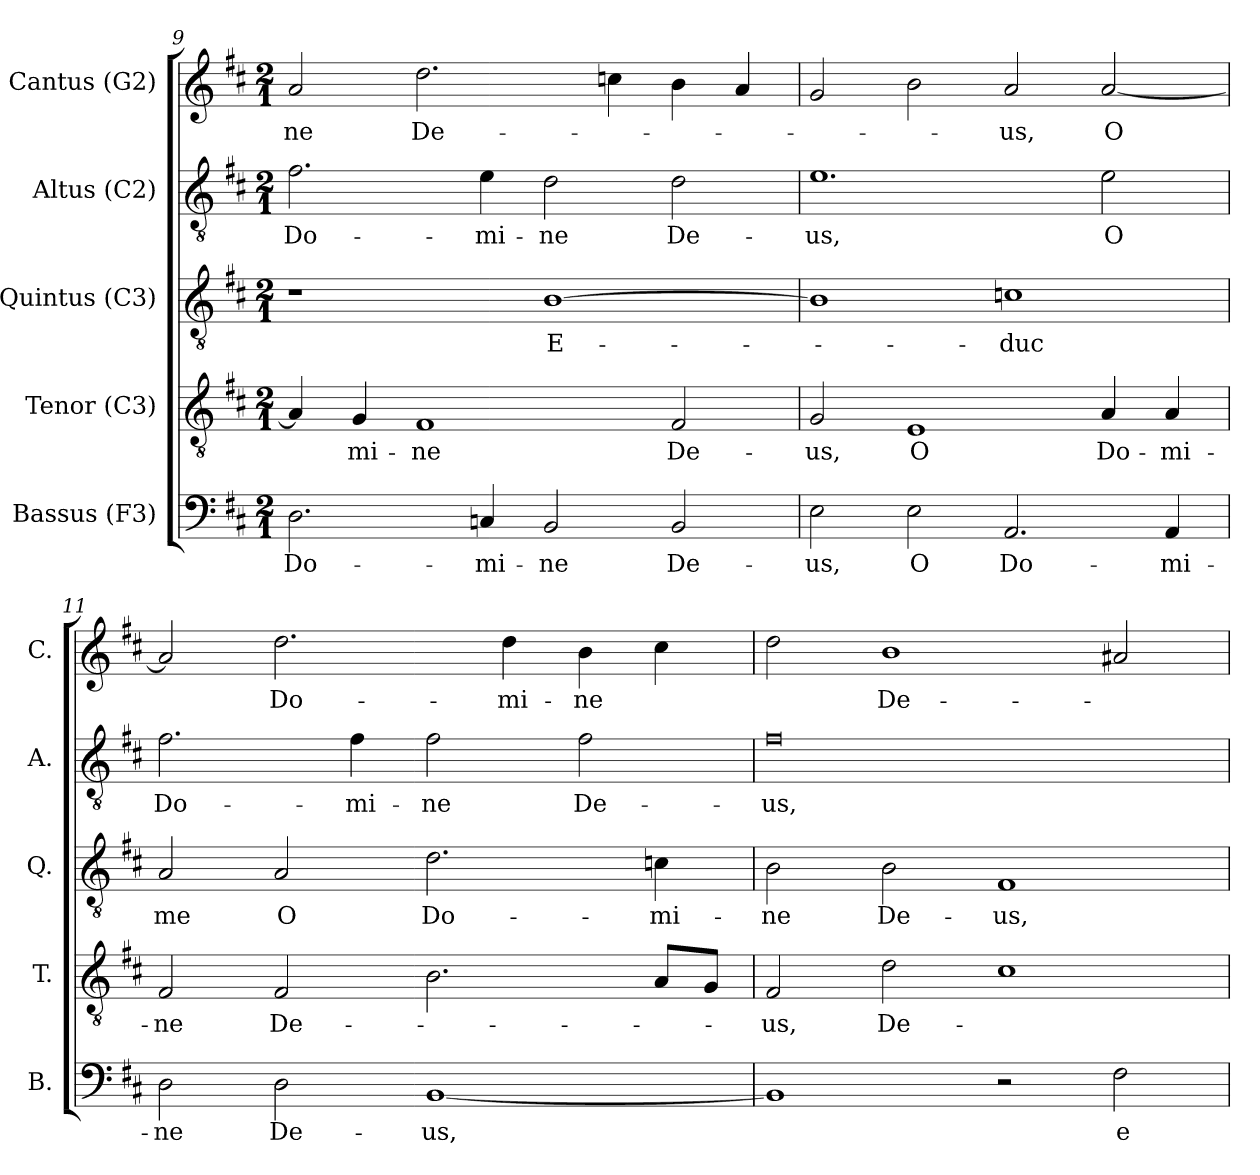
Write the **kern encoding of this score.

**kern	**text	**kern	**text	**kern	**text	**kern	**text	**kern	**text
*part5	*part5	*part4	*part4	*part3	*part3	*part2	*part2	*part1	*part1
*staff5	*staff5	*staff4	*staff4	*staff3	*staff3	*staff2	*staff2	*staff1	*staff1
*I"Bassus (F3)	*	*I"Tenor (C3)	*	*I"Quintus (C3)	*	*I"Altus (C2)	*	*I"Cantus (G2)	*
*I'B.	*	*I'T.	*	*I'Q.	*	*I'A.	*	*I'C.	*
*clefF4	*	*clefGv2	*	*clefGv2	*	*clefGv2	*	*clefG2	*
*	*	*	*	*ITrd7c12	*	*ITrd7c12	*	*	*
*k[f#c#]	*	*k[f#c#]	*	*k[f#c#]	*	*k[f#c#]	*	*k[f#c#]	*
*D:	*	*D:	*	*D:	*	*D:	*	*D:	*
*M2/1	*	*M2/1	*	*M2/1	*	*M2/1	*	*M2/1	*
=9	=9	=9	=9	=9	=9	=9	=9	=9	=9
!	!LO:LY:b:color=#000000	!	!	!	!	!	!	!	!
!	!	!	!	!	!	!	!LO:LY:b:color=#000000	!	!
!	!	!	!	!	!	!	!	!	!LO:LY:b:color=#000000
2.Di\	Do-	4Ai/]	.	1r	.	2.F#i\	Do-	2ai/	-ne
!	!	!	!LO:LY:b:color=#000000	!	!	!	!	!	!
.	.	4Gi/	-mi-	.	.	.	.	.	.
!	!	!	!LO:LY:b:color=#000000	!	!	!	!	!	!
!	!	!	!	!	!	!	!	!	!LO:LY:b:color=#000000
.	.	1F#i	-ne	.	.	.	.	2.ddi\	De-
!	!LO:LY:b:color=#000000	!	!	!	!	!	!	!	!
!	!	!	!	!	!	!	!LO:LY:b:color=#000000	!	!
4Ci/	-mi-	.	.	.	.	4Ei\	-mi-	.	.
!	!LO:LY:b:color=#000000	!	!	!	!	!	!	!	!
!	!	!	!	!	!LO:LY:b:color=#000000	!	!	!	!
!	!	!	!	!	!	!	!LO:LY:b:color=#000000	!	!
2BBi/	-ne	.	.	[1BBi	E-	2Di\	-ne	.	.
.	.	.	.	.	.	.	.	4cci\	.
!	!LO:LY:b:color=#000000	!	!	!	!	!	!	!	!
!	!	!	!LO:LY:b:color=#000000	!	!	!	!	!	!
!	!	!	!	!	!	!	!LO:LY:b:color=#000000	!	!
2BBi/	De-	2F#i/	De-	.	.	2Di\	De-	4bi\	.
.	.	.	.	.	.	.	.	4ai/	.
=10	=10	=10	=10	=10	=10	=10	=10	=10	=10
!	!LO:LY:b:color=#000000	!	!	!	!	!	!	!	!
!	!	!	!LO:LY:b:color=#000000	!	!	!	!	!	!
!	!	!	!	!	!	!	!LO:LY:b:color=#000000	!	!
2Ei\	-us,	2Gi/	-us,	1BBi]	.	1.Ei	-us,	2gi/	.
!	!LO:LY:b:color=#000000	!	!	!	!	!	!	!	!
!	!	!	!LO:LY:b:color=#000000	!	!	!	!	!	!
2Ei\	O	1Ei	O	.	.	.	.	2bi\	.
!	!LO:LY:b:color=#000000	!	!	!	!	!	!	!	!
!	!	!	!	!	!LO:LY:b:color=#000000	!	!	!	!
!	!	!	!	!	!	!	!	!	!LO:LY:b:color=#000000
2.AAi/	Do-	.	.	1Cni	-duc	.	.	2ai/	-us,
!	!	!	!LO:LY:b:color=#000000	!	!	!	!	!	!
!	!	!	!	!	!	!	!LO:LY:b:color=#000000	!	!
!	!	!	!	!	!	!	!	!	!LO:LY:b:color=#000000
.	.	4Ai/	Do-	.	.	2Ei\	O	[2ai/	O
!	!LO:LY:b:color=#000000	!	!	!	!	!	!	!	!
!	!	!	!LO:LY:b:color=#000000	!	!	!	!	!	!
4AAi/	-mi-	4Ai/	-mi-	.	.	.	.	.	.
!!LO:LB:g=z
=11	=11	=11	=11	=11	=11	=11	=11	=11	=11
!	!LO:LY:b:color=#000000	!	!	!	!	!	!	!	!
!	!	!	!LO:LY:b:color=#000000	!	!	!	!	!	!
!	!	!	!	!	!LO:LY:b:color=#000000	!	!	!	!
!	!	!	!	!	!	!	!LO:LY:b:color=#000000	!	!
2Di\	-ne	2F#i/	-ne	2AAi/	me	2.F#i\	Do-	2ai/]	.
!	!LO:LY:b:color=#000000	!	!	!	!	!	!	!	!
!	!	!	!LO:LY:b:color=#000000	!	!	!	!	!	!
!	!	!	!	!	!LO:LY:b:color=#000000	!	!	!	!
!	!	!	!	!	!	!	!	!	!LO:LY:b:color=#000000
2Di\	De-	2F#i/	De-	2AAi/	O	.	.	2.ddi\	Do-
!	!	!	!	!	!	!	!LO:LY:b:color=#000000	!	!
.	.	.	.	.	.	4F#i\	-mi-	.	.
!	!LO:LY:b:color=#000000	!	!	!	!	!	!	!	!
!	!	!	!	!	!LO:LY:b:color=#000000	!	!	!	!
!	!	!	!	!	!	!	!LO:LY:b:color=#000000	!	!
[1BBi	-us,	2.Bi\	.	2.Di\	Do-	2F#i\	-ne	.	.
!	!	!	!	!	!	!	!	!	!LO:LY:b:color=#000000
.	.	.	.	.	.	.	.	4ddi\	-mi-
!	!	!	!	!	!	!	!LO:LY:b:color=#000000	!	!
!	!	!	!	!	!	!	!	!	!LO:LY:b:color=#000000
.	.	.	.	.	.	2F#i\	De-	4bi\	-ne
!	!	!	!	!	!LO:LY:b:color=#000000	!	!	!	!
.	.	8Ai/L	.	4Ci\	-mi-	.	.	4cc#i\	.
.	.	8Gi/J	.	.	.	.	.	.	.
=12	=12	=12	=12	=12	=12	=12	=12	=12	=12
!	!	!	!LO:LY:b:color=#000000	!	!	!	!	!	!
!	!	!	!	!	!LO:LY:b:color=#000000	!	!	!	!
!	!	!	!	!	!	!	!LO:LY:b:color=#000000	!	!
1BBi]	.	2F#i/	-us,	2BBi\	-ne	0F#i	-us,	2ddi\	.
!	!	!	!LO:LY:b:color=#000000	!	!	!	!	!	!
!	!	!	!	!	!LO:LY:b:color=#000000	!	!	!	!
!	!	!	!	!	!	!	!	!	!LO:LY:b:color=#000000
.	.	2di\	De-	2BBi\	De-	.	.	1bi	De-
!	!	!	!	!	!LO:LY:b:color=#000000	!	!	!	!
2r	.	1c#i	.	1FF#i	-us,	.	.	.	.
!	!LO:LY:b:color=#000000	!	!	!	!	!	!	!	!
2F#i\	e-	.	.	.	.	.	.	2a#Xi/	.
=	=	=	=	=	=	=	=	=	=
*-	*-	*-	*-	*-	*-	*-	*-	*-	*-
